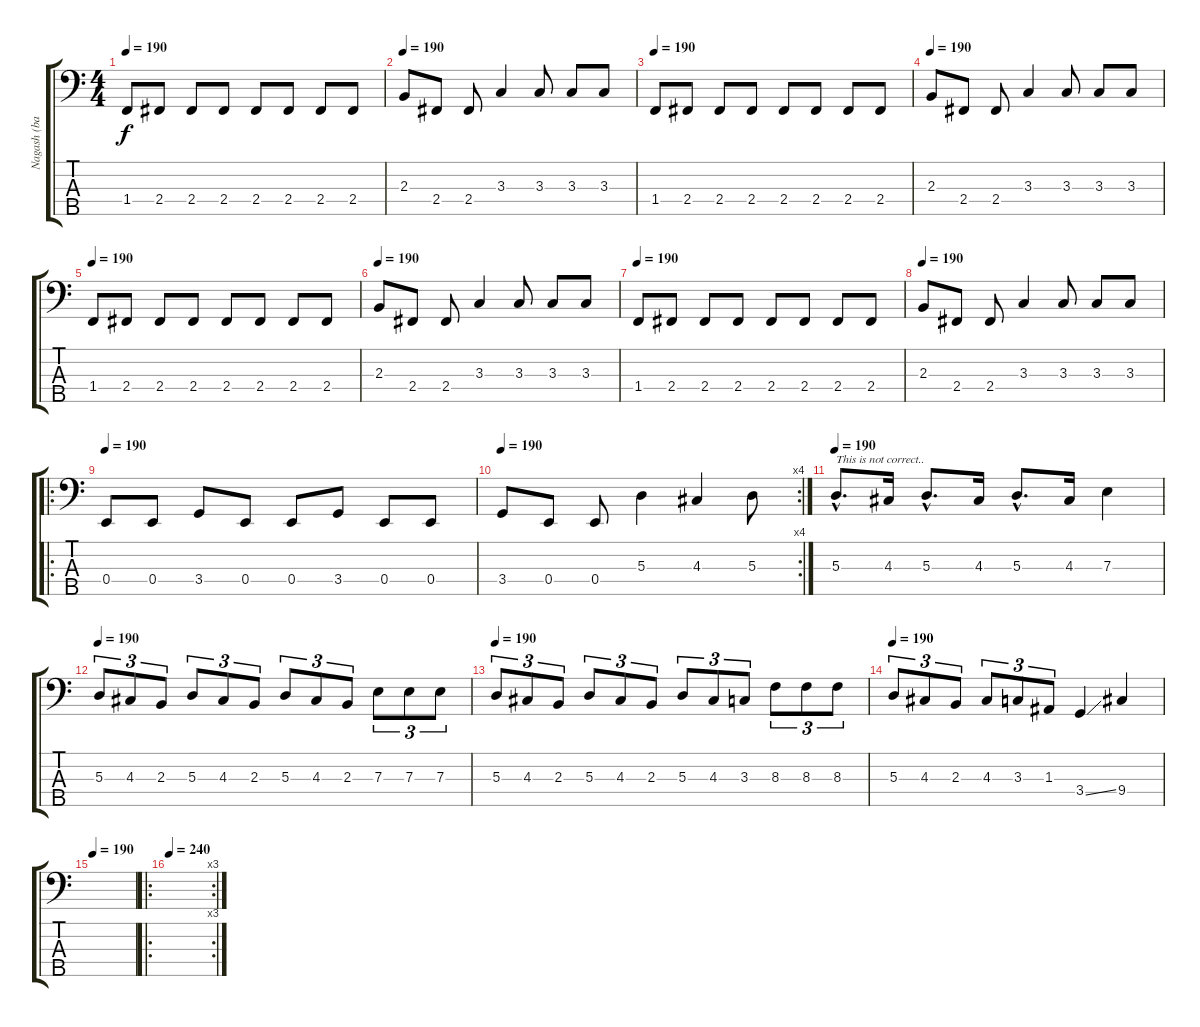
\track ("Nagash (bass guitar)" "Nagash (ba") {instrument electricbasspick}
\staff {score tabs}
\tuning (G2 D2 A1 E1 B0) {hide}
\ts (4 4)
\tempo 190
\clef f4
\ks c
1.4.8{dy f} 2.4.8 2.4.8 2.4.8 2.4.8 2.4.8 2.4.8 2.4.8 |
\tempo 190
2.3.8 2.4.8 2.4.8 3.3.4 3.3.8 3.3.8 3.3.8 |
\tempo 190
1.4.8 2.4.8 2.4.8 2.4.8 2.4.8 2.4.8 2.4.8 2.4.8 |
\tempo 190
2.3.8 2.4.8 2.4.8 3.3.4 3.3.8 3.3.8 3.3.8 |
\tempo 190
1.4.8 2.4.8 2.4.8 2.4.8 2.4.8 2.4.8 2.4.8 2.4.8 |
\tempo 190
2.3.8 2.4.8 2.4.8 3.3.4 3.3.8 3.3.8 3.3.8 |
\tempo 190
1.4.8 2.4.8 2.4.8 2.4.8 2.4.8 2.4.8 2.4.8 2.4.8 |
\tempo 190
2.3.8 2.4.8 2.4.8 3.3.4 3.3.8 3.3.8 3.3.8 |
\ro
\tempo 190
0.4.8 0.4.8 3.4.8 0.4.8 0.4.8 3.4.8 0.4.8 0.4.8 |
\rc 4
\tempo 190
3.4.8 0.4.8 0.4.8 5.3.4 4.3.4 5.3.8 |
\tempo 190
5.3{hac}.8{d txt "This is not correct.. "} 4.3.16 5.3{hac}.8{d} 4.3.16 5.3{hac}.8{d} 4.3.16 7.3.4 |
\tempo 190
5.3.8{tu (3 2)} 4.3.8{tu (3 2)} 2.3.8{tu (3 2)} 5.3.8{tu (3 2)} 4.3.8{tu (3 2)} 2.3.8{tu (3 2)} 5.3.8{tu (3 2)} 4.3.8{tu (3 2)} 2.3.8{tu (3 2)} 7.3.8{tu (3 2)} 7.3.8{tu (3 2)} 7.3.8{tu (3 2)} |
\tempo 190
5.3.8{tu (3 2)} 4.3.8{tu (3 2)} 2.3.8{tu (3 2)} 5.3.8{tu (3 2)} 4.3.8{tu (3 2)} 2.3.8{tu (3 2)} 5.3.8{tu (3 2)} 4.3.8{tu (3 2)} 3.3.8{tu (3 2)} 8.3.8{tu (3 2)} 8.3.8{tu (3 2)} 8.3.8{tu (3 2)} |
\tempo 190
5.3.8{tu (3 2)} 4.3.8{tu (3 2)} 2.3.8{tu (3 2)} 4.3.8{tu (3 2)} 3.3.8{tu (3 2)} 1.3.8{tu (3 2)} 3.4{ss}.4 9.4.4 |
\tempo 190
|
\ro
\rc 3
\tempo 240
